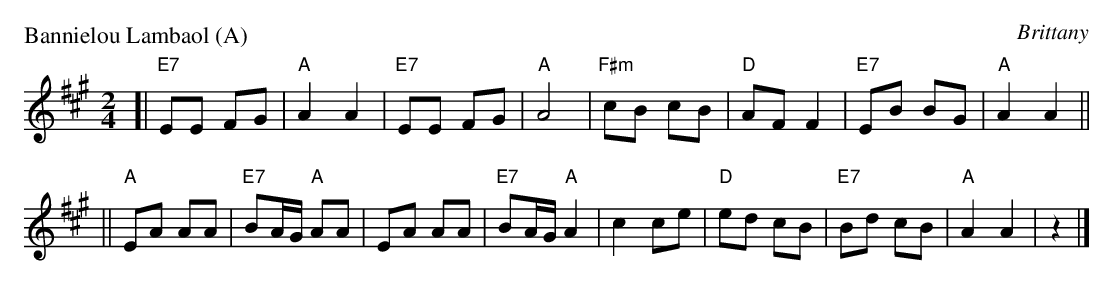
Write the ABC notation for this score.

X:1
P: Bannielou Lambaol (A)
O: Brittany
M: 2/4
L: 1/8
K: A
[| "E7"EE FG | "A"A2 A2 \
| "E7"EE FG | "A"A4 \
| "F#m"cB cB | "D"AF F2 \
| "E7"EB BG | "A"A2 A2 ||
|| "A"EA AA | "E7"BA/G/ "A"AA \
| EA AA | "E7"BA/G/ "A"A2 \
| c2ce | "D"ed cB \
| "E7"Bd cB | "A"A2 A2 | z2 |]
